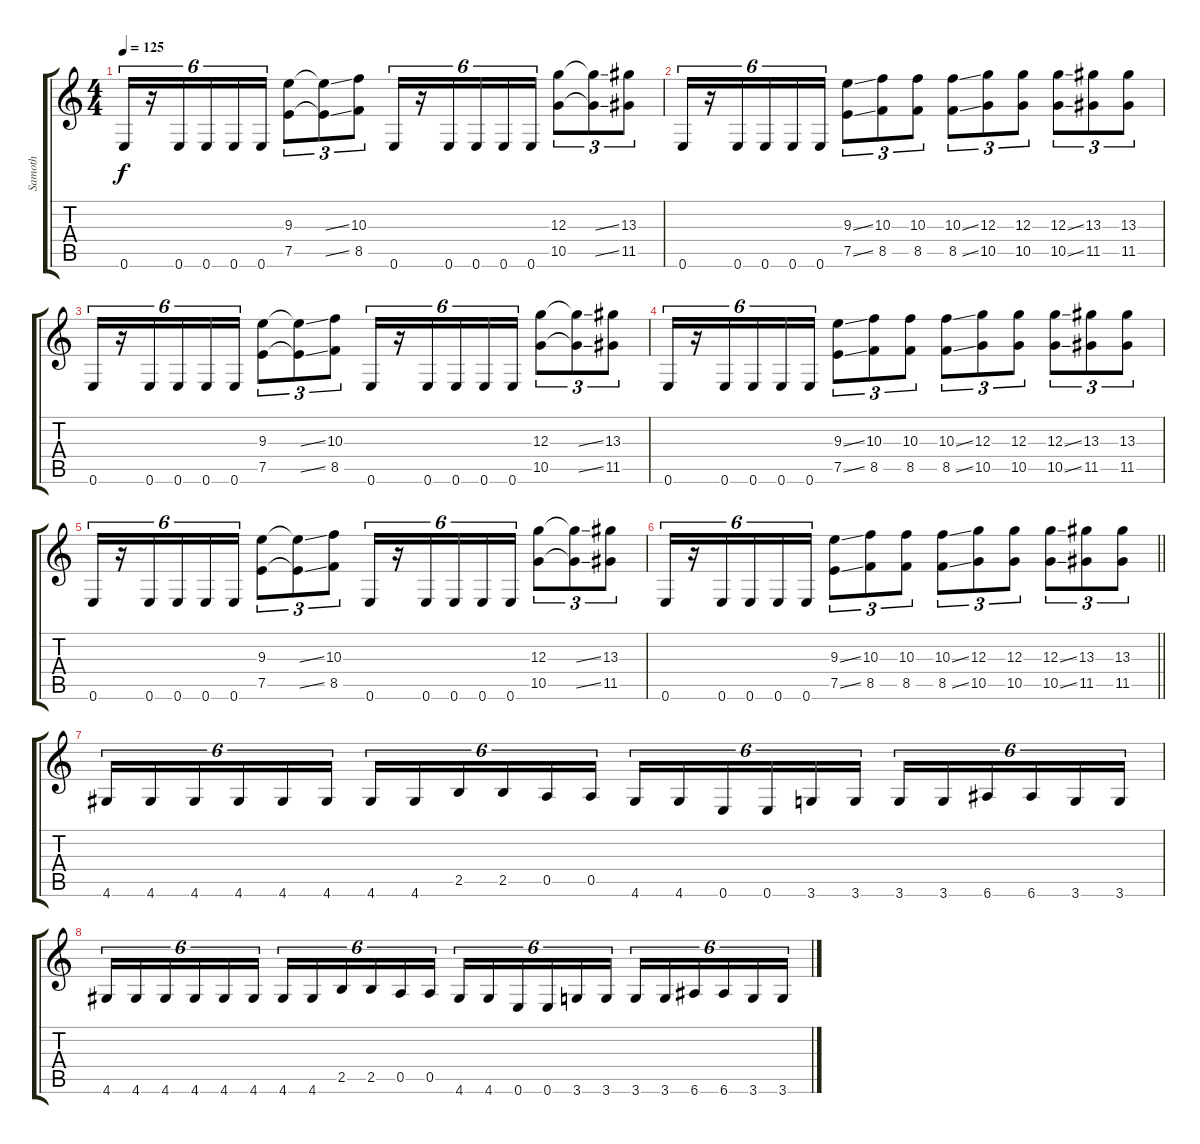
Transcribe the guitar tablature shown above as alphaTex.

\track ("Samoth" "Samoth") {instrument distortionguitar}
\staff {score tabs}
\tuning (E4 B3 G3 D3 A2 E2) {hide}
\ts (4 4)
\tempo 125
\clef g2
\ks c
0.6.16{tu (6 4) dy f} r.16{tu (6 4)} 0.6.16{tu (6 4)} 0.6.16{tu (6 4)} 0.6.16{tu (6 4)} 0.6.16{tu (6 4)} (9.3 7.5).8{tu (3 2)} (9.3{ss t} 7.5{ss t}).8{tu (3 2)} (10.3 8.5).8{tu (3 2)} 0.6.16{tu (6 4)} r.16{tu (6 4)} 0.6.16{tu (6 4)} 0.6.16{tu (6 4)} 0.6.16{tu (6 4)} 0.6.16{tu (6 4)} (12.3 10.5).8{tu (3 2)} (12.3{ss t} 10.5{ss t}).8{tu (3 2)} (13.3 11.5).8{tu (3 2)} |
0.6.16{tu (6 4)} r.16{tu (6 4)} 0.6.16{tu (6 4)} 0.6.16{tu (6 4)} 0.6.16{tu (6 4)} 0.6.16{tu (6 4)} (9.3{ss} 7.5{ss}).8{tu (3 2)} (10.3 8.5).8{tu (3 2)} (10.3 8.5).8{tu (3 2)} (10.3{ss} 8.5{ss}).8{tu (3 2)} (12.3 10.5).8{tu (3 2)} (12.3 10.5).8{tu (3 2)} (12.3{ss} 10.5{ss}).8{tu (3 2)} (13.3 11.5).8{tu (3 2)} (13.3 11.5).8{tu (3 2)} |
0.6.16{tu (6 4)} r.16{tu (6 4)} 0.6.16{tu (6 4)} 0.6.16{tu (6 4)} 0.6.16{tu (6 4)} 0.6.16{tu (6 4)} (9.3 7.5).8{tu (3 2)} (9.3{ss t} 7.5{ss t}).8{tu (3 2)} (10.3 8.5).8{tu (3 2)} 0.6.16{tu (6 4)} r.16{tu (6 4)} 0.6.16{tu (6 4)} 0.6.16{tu (6 4)} 0.6.16{tu (6 4)} 0.6.16{tu (6 4)} (12.3 10.5).8{tu (3 2)} (12.3{ss t} 10.5{ss t}).8{tu (3 2)} (13.3 11.5).8{tu (3 2)} |
0.6.16{tu (6 4)} r.16{tu (6 4)} 0.6.16{tu (6 4)} 0.6.16{tu (6 4)} 0.6.16{tu (6 4)} 0.6.16{tu (6 4)} (9.3{ss} 7.5{ss}).8{tu (3 2)} (10.3 8.5).8{tu (3 2)} (10.3 8.5).8{tu (3 2)} (10.3{ss} 8.5{ss}).8{tu (3 2)} (12.3 10.5).8{tu (3 2)} (12.3 10.5).8{tu (3 2)} (12.3{ss} 10.5{ss}).8{tu (3 2)} (13.3 11.5).8{tu (3 2)} (13.3 11.5).8{tu (3 2)} |
0.6.16{tu (6 4)} r.16{tu (6 4)} 0.6.16{tu (6 4)} 0.6.16{tu (6 4)} 0.6.16{tu (6 4)} 0.6.16{tu (6 4)} (9.3 7.5).8{tu (3 2)} (9.3{ss t} 7.5{ss t}).8{tu (3 2)} (10.3 8.5).8{tu (3 2)} 0.6.16{tu (6 4)} r.16{tu (6 4)} 0.6.16{tu (6 4)} 0.6.16{tu (6 4)} 0.6.16{tu (6 4)} 0.6.16{tu (6 4)} (12.3 10.5).8{tu (3 2)} (12.3{ss t} 10.5{ss t}).8{tu (3 2)} (13.3 11.5).8{tu (3 2)} |
\barLineRight lightlight
0.6.16{tu (6 4)} r.16{tu (6 4)} 0.6.16{tu (6 4)} 0.6.16{tu (6 4)} 0.6.16{tu (6 4)} 0.6.16{tu (6 4)} (9.3{ss} 7.5{ss}).8{tu (3 2)} (10.3 8.5).8{tu (3 2)} (10.3 8.5).8{tu (3 2)} (10.3{ss} 8.5{ss}).8{tu (3 2)} (12.3 10.5).8{tu (3 2)} (12.3 10.5).8{tu (3 2)} (12.3{ss} 10.5{ss}).8{tu (3 2)} (13.3 11.5).8{tu (3 2)} (13.3 11.5).8{tu (3 2)} |
4.6.16{tu (6 4)} 4.6.16{tu (6 4)} 4.6.16{tu (6 4)} 4.6.16{tu (6 4)} 4.6.16{tu (6 4)} 4.6.16{tu (6 4)} 4.6.16{tu (6 4)} 4.6.16{tu (6 4)} 2.5.16{tu (6 4)} 2.5.16{tu (6 4)} 0.5.16{tu (6 4)} 0.5.16{tu (6 4)} 4.6.16{tu (6 4)} 4.6.16{tu (6 4)} 0.6.16{tu (6 4)} 0.6.16{tu (6 4)} 3.6.16{tu (6 4)} 3.6.16{tu (6 4)} 3.6.16{tu (6 4)} 3.6.16{tu (6 4)} 6.6.16{tu (6 4)} 6.6.16{tu (6 4)} 3.6.16{tu (6 4)} 3.6.16{tu (6 4)} |
4.6.16{tu (6 4)} 4.6.16{tu (6 4)} 4.6.16{tu (6 4)} 4.6.16{tu (6 4)} 4.6.16{tu (6 4)} 4.6.16{tu (6 4)} 4.6.16{tu (6 4)} 4.6.16{tu (6 4)} 2.5.16{tu (6 4)} 2.5.16{tu (6 4)} 0.5.16{tu (6 4)} 0.5.16{tu (6 4)} 4.6.16{tu (6 4)} 4.6.16{tu (6 4)} 0.6.16{tu (6 4)} 0.6.16{tu (6 4)} 3.6.16{tu (6 4)} 3.6.16{tu (6 4)} 3.6.16{tu (6 4)} 3.6.16{tu (6 4)} 6.6.16{tu (6 4)} 6.6.16{tu (6 4)} 3.6.16{tu (6 4)} 3.6.16{tu (6 4)}
